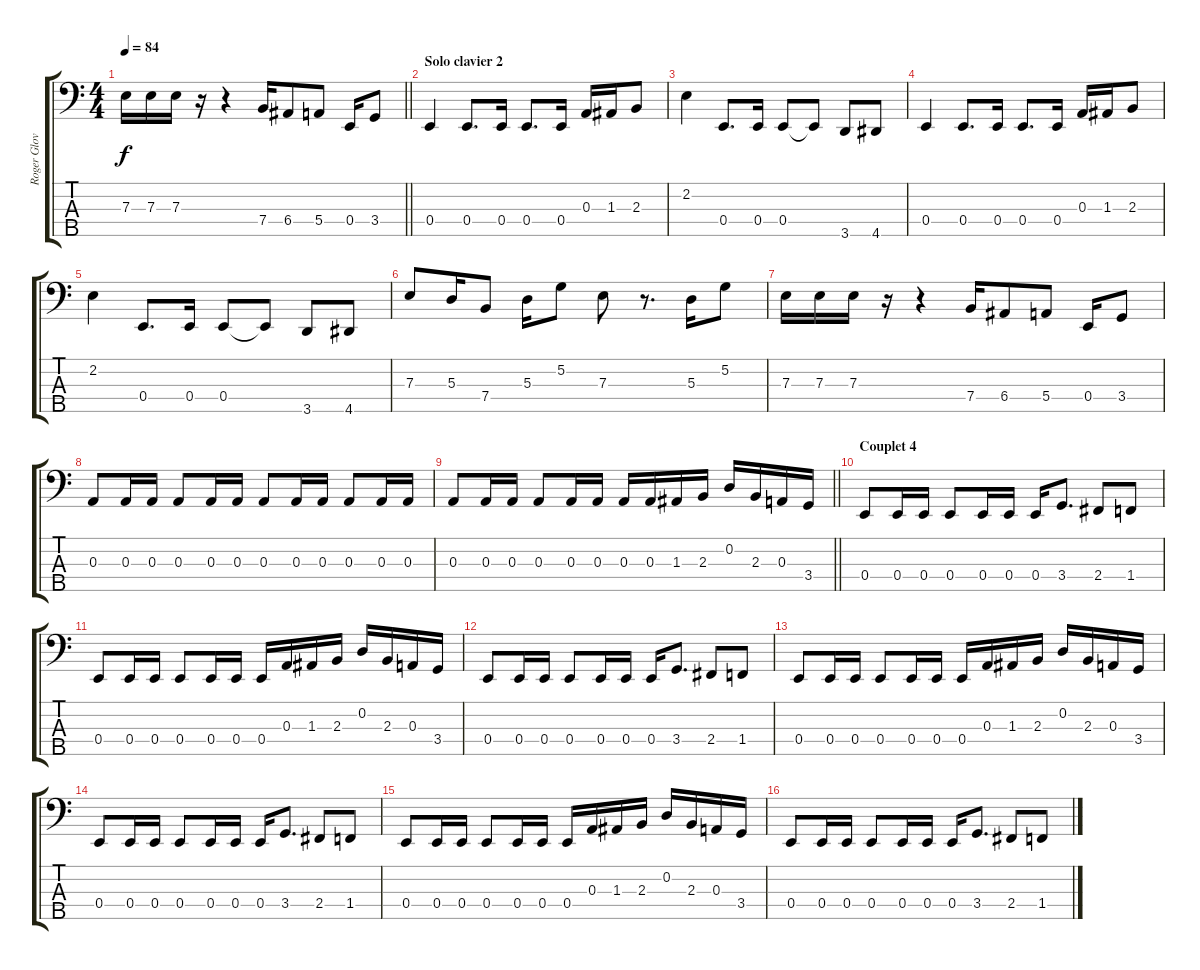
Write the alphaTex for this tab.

\track ("Roger Glover" "Roger Glov") {instrument electricbassfinger}
\staff {score tabs}
\tuning (G2 D2 A1 E1 B0) {hide}
\ts (4 4)
\tempo 84
\clef f4
\barLineRight lightlight
\ks c
7.3.16{dy f} 7.3.16 7.3.16 r.16 r.4 7.4.16 6.4.8 5.4.8 0.4.16 3.4.8 |
\section ("" "Solo clavier 2")
0.4.4 0.4.8{d} 0.4.16 0.4.8{d} 0.4.16 0.3.16 1.3.16 2.3.8 |
2.2.4 0.4.8{d} 0.4.16 0.4.8 0.4{t}.8 3.5.8 4.5.8 |
0.4.4 0.4.8{d} 0.4.16 0.4.8{d} 0.4.16 0.3.16 1.3.16 2.3.8 |
2.2.4 0.4.8{d} 0.4.16 0.4.8 0.4{t}.8 3.5.8 4.5.8 |
7.3.8 5.3.16 7.4.8 5.3.16 5.2.8 7.3.8 r.8{d} 5.3.16 5.2.8 |
7.3.16 7.3.16 7.3.16 r.16 r.4 7.4.16 6.4.8 5.4.8 0.4.16 3.4.8 |
0.3.8 0.3.16 0.3.16 0.3.8 0.3.16 0.3.16 0.3.8 0.3.16 0.3.16 0.3.8 0.3.16 0.3.16 |
\barLineRight lightlight
0.3.8 0.3.16 0.3.16 0.3.8 0.3.16 0.3.16 0.3.16 0.3.16 1.3.16 2.3.16 0.2.16 2.3.16 0.3.16 3.4.16 |
\section ("" "Couplet 4 ")
0.4.8 0.4.16 0.4.16 0.4.8 0.4.16 0.4.16 0.4.16 3.4.8{d} 2.4.8 1.4.8 |
0.4.8 0.4.16 0.4.16 0.4.8 0.4.16 0.4.16 0.4.16 0.3.16 1.3.16 2.3.16 0.2.16 2.3.16 0.3.16 3.4.16 |
0.4.8 0.4.16 0.4.16 0.4.8 0.4.16 0.4.16 0.4.16 3.4.8{d} 2.4.8 1.4.8 |
0.4.8 0.4.16 0.4.16 0.4.8 0.4.16 0.4.16 0.4.16 0.3.16 1.3.16 2.3.16 0.2.16 2.3.16 0.3.16 3.4.16 |
0.4.8 0.4.16 0.4.16 0.4.8 0.4.16 0.4.16 0.4.16 3.4.8{d} 2.4.8 1.4.8 |
0.4.8 0.4.16 0.4.16 0.4.8 0.4.16 0.4.16 0.4.16 0.3.16 1.3.16 2.3.16 0.2.16 2.3.16 0.3.16 3.4.16 |
0.4.8 0.4.16 0.4.16 0.4.8 0.4.16 0.4.16 0.4.16 3.4.8{d} 2.4.8 1.4.8
